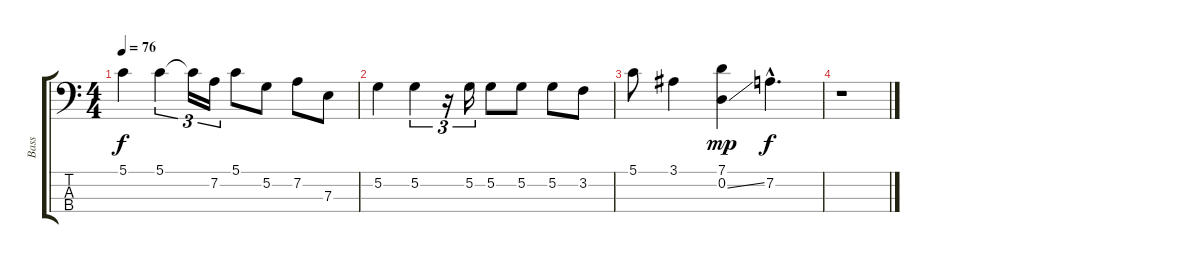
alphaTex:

\track ("Bass" "Bass") {instrument electricbassfinger}
\staff {score tabs}
\tuning (G2 D2 A1 E1) {hide}
\ts (4 4)
\tempo 76
\clef f4
\ks c
5.1.4{dy f} 5.1.4{tu (3 2)} 5.1{t}.16{tu (3 2)} 7.2.16{tu (3 2)} 5.1.8 5.2.8 7.2.8 7.3.8 |
5.2.4 5.2.4{tu (3 2)} r.16{tu (3 2)} 5.2.16{tu (3 2)} 5.2.8 5.2.8 5.2.8 3.2.8 |
5.1.8 3.1.4 (7.1 0.2{ss}).4{dy mp} 7.2{hac}.4{d dy f} |
r.1
